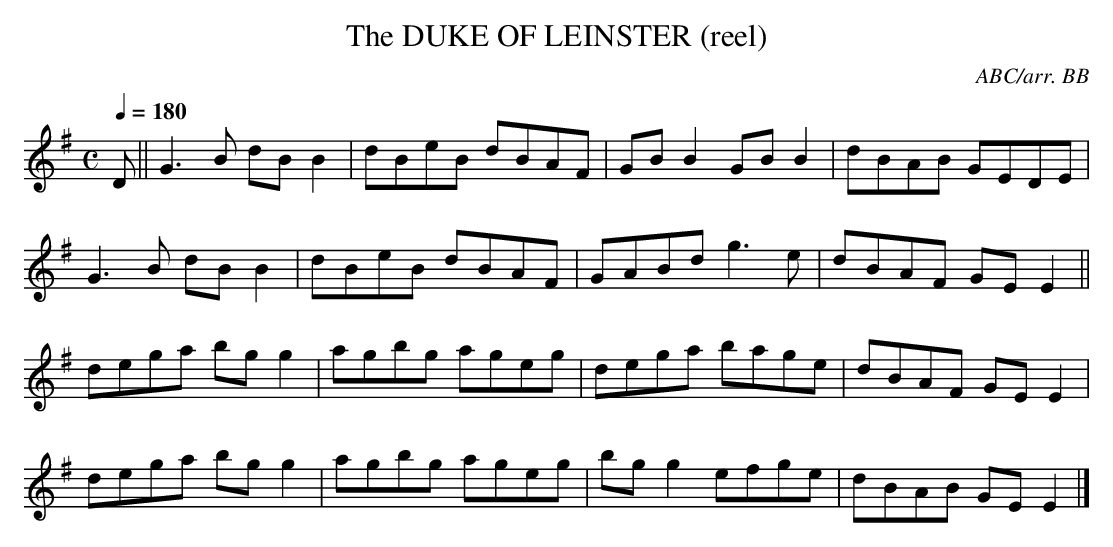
X:1
T:DUKE OF LEINSTER (reel), The
C:ABC/arr. BB
M:C
L:1/8
Q:1/4=180
K:G
D||G3B dBB2|dBeB dBAF|GBB2 GBB2|dBAB GEDE|
G3B dBB2|dBeB dBAF|GABd g3e|dBAF GEE2||
dega bgg2|agbg ageg|dega bage|dBAF GEE2|
dega bgg2|agbg ageg|bgg2 efge|dBAB GEE2|]
